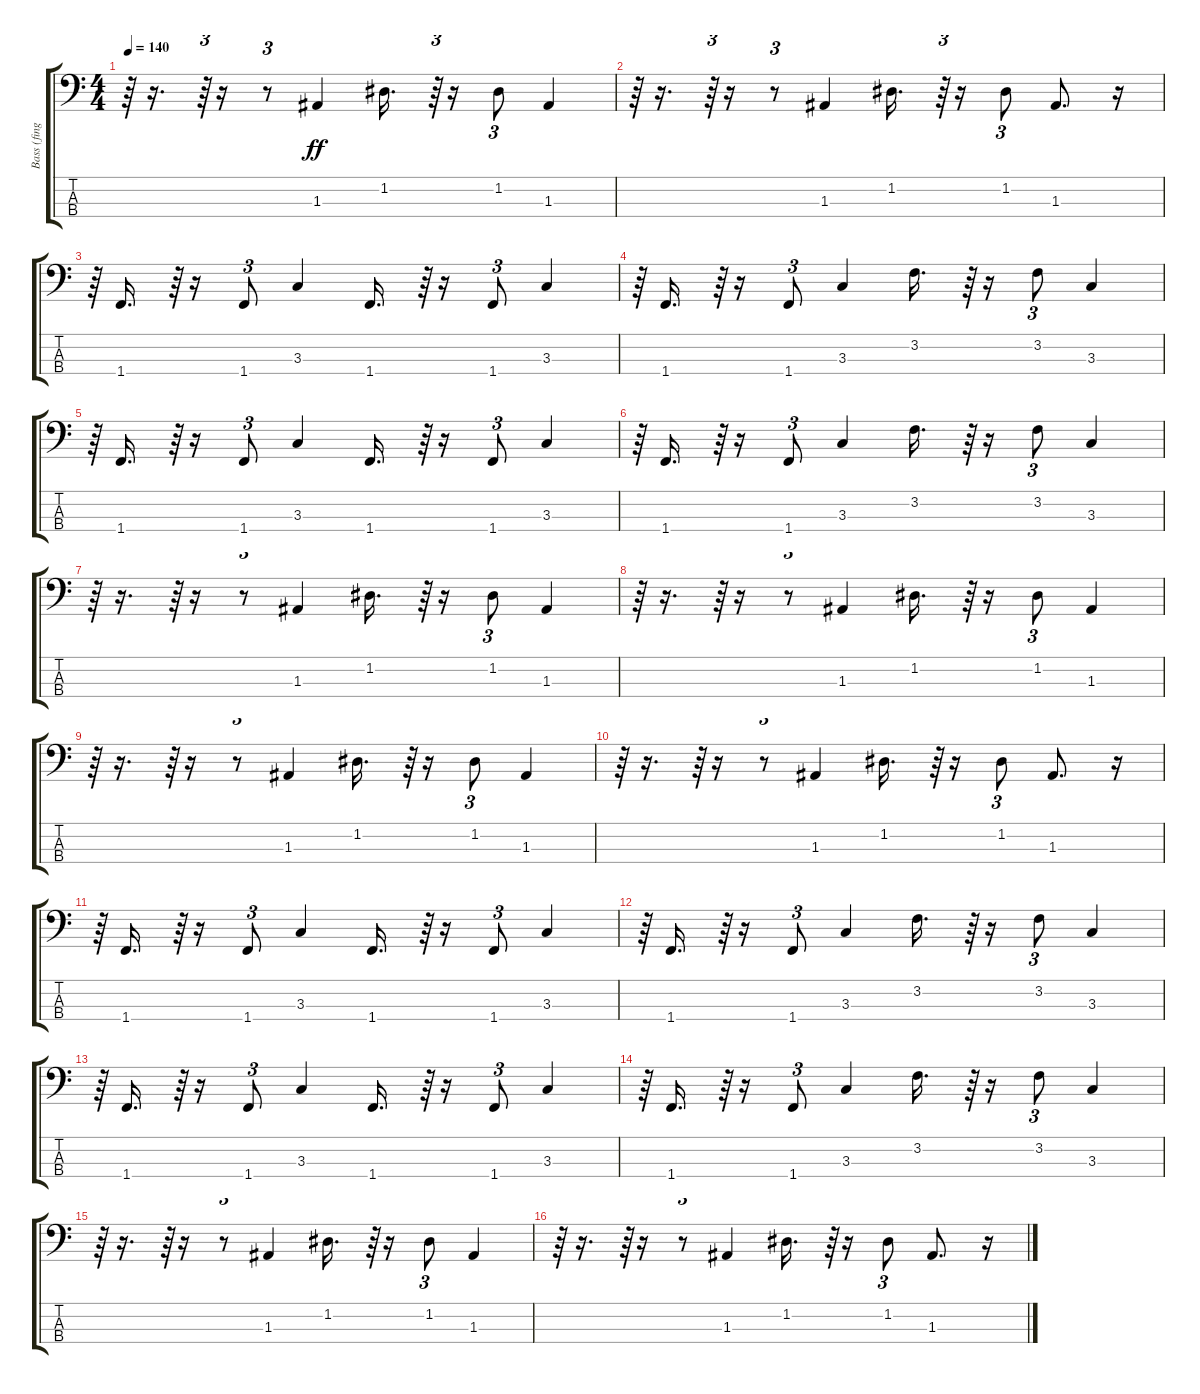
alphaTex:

\track ("Bass (finger)" "Bass (fing") {instrument electricbassfinger}
\staff {score tabs}
\tuning (G2 D2 A1 E1) {hide}
\ts (4 4)
\tempo 140
\clef f4
\ks c
r.64{dy ff} r.16{d} r.64{tu (3 2)} r.16 r.8{tu (3 2)} 1.3.4 1.2.16{d} r.64{tu (3 2)} r.16 1.2.8{tu (3 2)} 1.3.4 |
r.64 r.16{d} r.64{tu (3 2)} r.16 r.8{tu (3 2)} 1.3.4 1.2.16{d} r.64{tu (3 2)} r.16 1.2.8{tu (3 2)} 1.3.8{d} r.16 |
r.64 1.4.16{d} r.64{tu (3 2)} r.16 1.4.8{tu (3 2)} 3.3.4 1.4.16{d} r.64{tu (3 2)} r.16 1.4.8{tu (3 2)} 3.3.4 |
r.64 1.4.16{d} r.64{tu (3 2)} r.16 1.4.8{tu (3 2)} 3.3.4 3.2.16{d} r.64{tu (3 2)} r.16 3.2.8{tu (3 2)} 3.3.4 |
r.64 1.4.16{d} r.64{tu (3 2)} r.16 1.4.8{tu (3 2)} 3.3.4 1.4.16{d} r.64{tu (3 2)} r.16 1.4.8{tu (3 2)} 3.3.4 |
r.64 1.4.16{d} r.64{tu (3 2)} r.16 1.4.8{tu (3 2)} 3.3.4 3.2.16{d} r.64{tu (3 2)} r.16 3.2.8{tu (3 2)} 3.3.4 |
r.64 r.16{d} r.64{tu (3 2)} r.16 r.8{tu (3 2)} 1.3.4 1.2.16{d} r.64{tu (3 2)} r.16 1.2.8{tu (3 2)} 1.3.4 |
r.64 r.16{d} r.64{tu (3 2)} r.16 r.8{tu (3 2)} 1.3.4 1.2.16{d} r.64{tu (3 2)} r.16 1.2.8{tu (3 2)} 1.3.4 |
r.64 r.16{d} r.64{tu (3 2)} r.16 r.8{tu (3 2)} 1.3.4 1.2.16{d} r.64{tu (3 2)} r.16 1.2.8{tu (3 2)} 1.3.4 |
r.64 r.16{d} r.64{tu (3 2)} r.16 r.8{tu (3 2)} 1.3.4 1.2.16{d} r.64{tu (3 2)} r.16 1.2.8{tu (3 2)} 1.3.8{d} r.16 |
r.64 1.4.16{d} r.64{tu (3 2)} r.16 1.4.8{tu (3 2)} 3.3.4 1.4.16{d} r.64{tu (3 2)} r.16 1.4.8{tu (3 2)} 3.3.4 |
r.64 1.4.16{d} r.64{tu (3 2)} r.16 1.4.8{tu (3 2)} 3.3.4 3.2.16{d} r.64{tu (3 2)} r.16 3.2.8{tu (3 2)} 3.3.4 |
r.64 1.4.16{d} r.64{tu (3 2)} r.16 1.4.8{tu (3 2)} 3.3.4 1.4.16{d} r.64{tu (3 2)} r.16 1.4.8{tu (3 2)} 3.3.4 |
r.64 1.4.16{d} r.64{tu (3 2)} r.16 1.4.8{tu (3 2)} 3.3.4 3.2.16{d} r.64{tu (3 2)} r.16 3.2.8{tu (3 2)} 3.3.4 |
r.64 r.16{d} r.64{tu (3 2)} r.16 r.8{tu (3 2)} 1.3.4 1.2.16{d} r.64{tu (3 2)} r.16 1.2.8{tu (3 2)} 1.3.4 |
r.64 r.16{d} r.64{tu (3 2)} r.16 r.8{tu (3 2)} 1.3.4 1.2.16{d} r.64{tu (3 2)} r.16 1.2.8{tu (3 2)} 1.3.8{d} r.16
